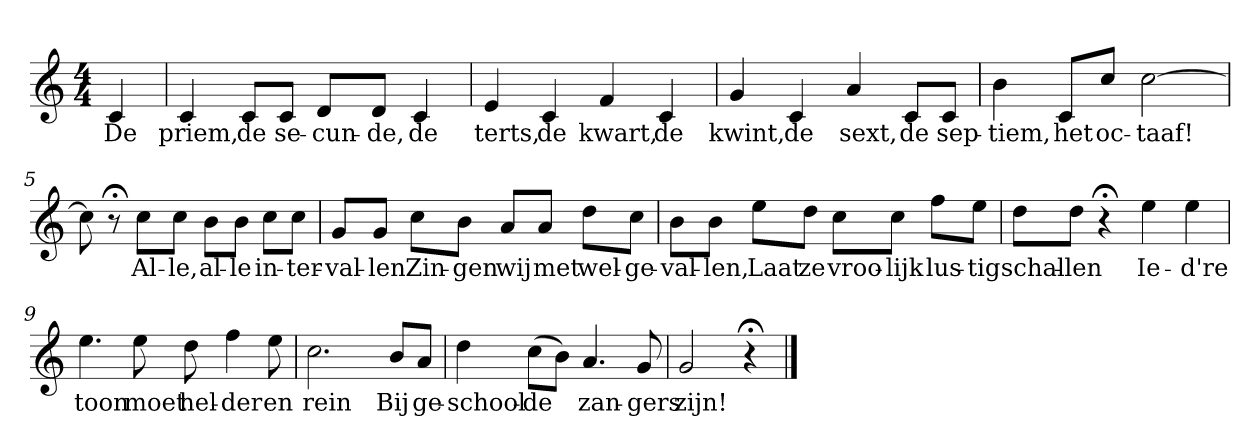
**kern	**text
*part1	*part1
*staff1	*staff1
*k[]	*
*C:	*
*M4/4	*
*MM120	*
=	=
4c	De
=1	=1
4c	priem,
8cL	de
8cJ	se-
8dL	-cun-
8dJ	-de,
4c	de
=2	=2
4e	terts,
4c	de
4f	kwart,
4c	de
=3	=3
4g	kwint,
4c	de
4a	sext,
8cL	de
8cJ	sep-
=4	=4
4b	-tiem,
8cL	het
8ccJ	oc-
[2cc	-taaf!
=5	=5
8cc]	.
8r;<	.
8ccL	Al-
8ccJ	-le,
8bL	al-
8bJ	-le
8ccL	in-
8ccJ	-ter-
=6	=6
8gL	-val-
8gJ	-len
8ccL	Zin-
8bJ	-gen
8aL	wij
8aJ	met
8ddL	wel-
8ccJ	-ge-
=7	=7
8bL	-val-
8bJ	-len,
8eeL	Laat
8ddJ	ze
8ccL	vroo-
8ccJ	-lijk
8ffL	lus-
8eeJ	-tig
=8	=8
8ddL	schal-
8ddJ	-len
4r;<	.
4ee	Ie-
4ee	-d're
=9	=9
4.ee	toon
8ee	moet
8dd	hel-
4ff	-der
8ee	en
=10	=10
2.cc	rein
8bL	Bij
8aJ	ge-
=11	=11
4dd	-school-
(8ccL	-de
8bJ)	.
4.a	zan-
8g	-gers
=12	=12
2g	zijn!
4r;<	.
==	==
*-	*-
